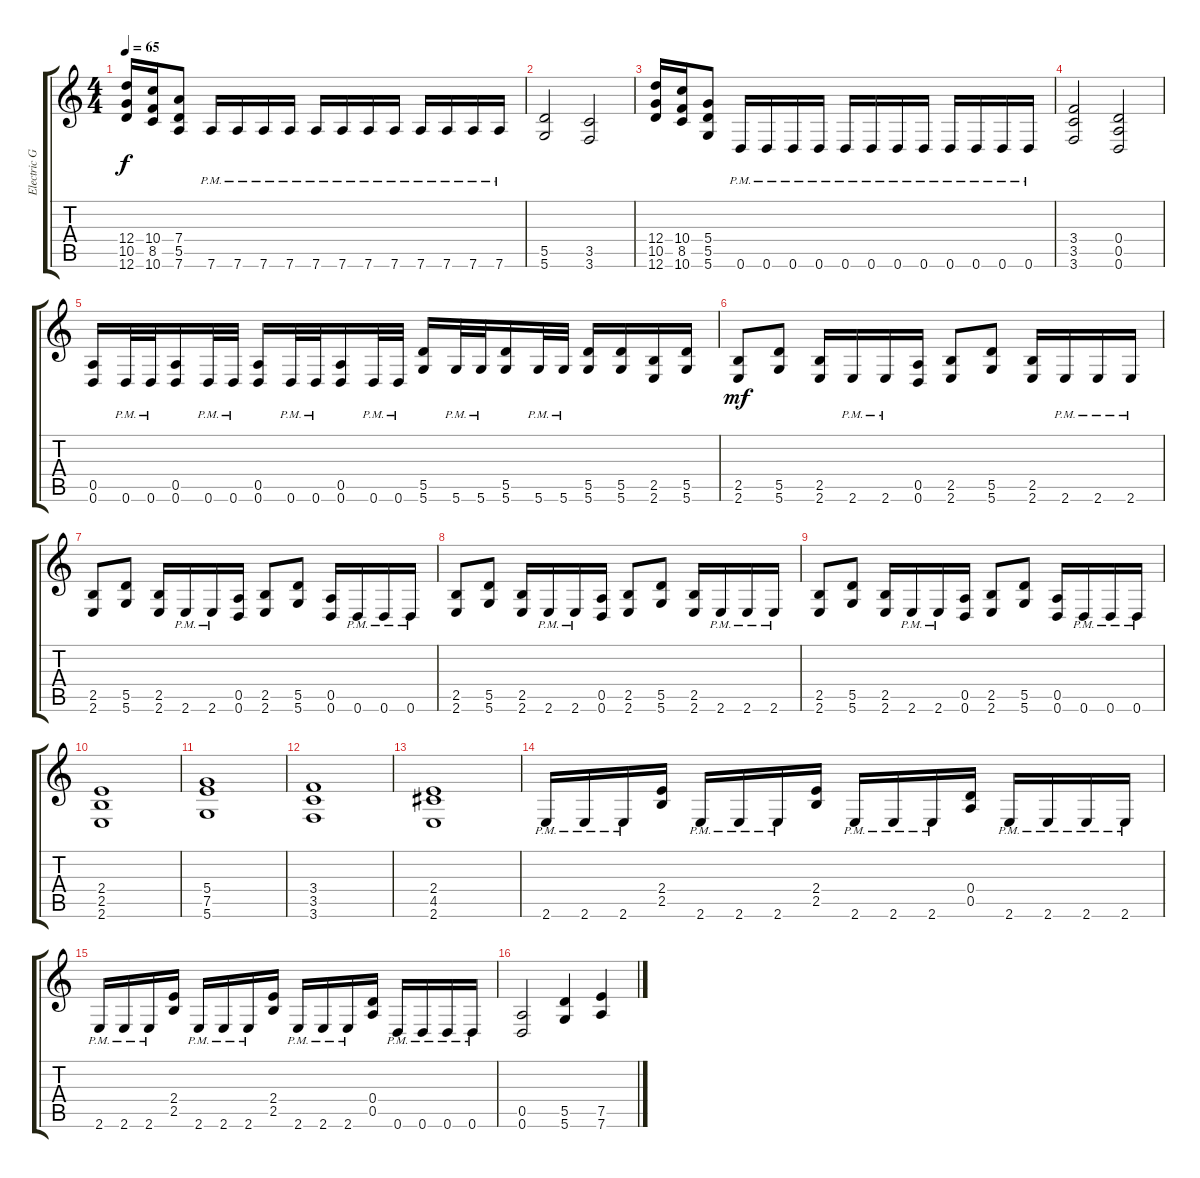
\track ("Electric Guitar R" "Electric G") {instrument distortionguitar}
\staff {score tabs}
\tuning (E4 B3 G3 D3 A2 D2) {hide}
\ts (4 4)
\tempo 65
\clef g2
\ks c
(12.4 10.5 12.6).16{dy f} (10.4 8.5 10.6).16 (7.4 5.5 7.6).8 7.6{pm}.16 7.6{pm}.16 7.6{pm}.16 7.6{pm}.16 7.6{pm}.16 7.6{pm}.16 7.6{pm}.16 7.6{pm}.16 7.6{pm}.16 7.6{pm}.16 7.6{pm}.16 7.6{pm}.16 |
(5.5 5.6).2 (3.5 3.6).2 |
(12.4 10.5 12.6).16 (10.4 8.5 10.6).16 (5.4 5.5 5.6).8 0.6{pm}.16 0.6{pm}.16 0.6{pm}.16 0.6{pm}.16 0.6{pm}.16 0.6{pm}.16 0.6{pm}.16 0.6{pm}.16 0.6{pm}.16 0.6{pm}.16 0.6{pm}.16 0.6{pm}.16 |
(3.4 3.5 3.6).2 (0.4 0.5 0.6).2 |
(0.5 0.6).16 0.6{pm}.32 0.6{pm}.32 (0.5 0.6).16 0.6{pm}.32 0.6{pm}.32 (0.5 0.6).16 0.6{pm}.32 0.6{pm}.32 (0.5 0.6).16 0.6{pm}.32 0.6{pm}.32 (5.5 5.6).16 5.6{pm}.32 5.6{pm}.32 (5.5 5.6).16 5.6{pm}.32 5.6{pm}.32 (5.5 5.6).16 (5.5 5.6).16 (2.5 2.6).16 (5.5 5.6).16 |
(2.5 2.6).8{dy mf} (5.5 5.6).8 (2.5 2.6).16 2.6{pm}.16 2.6{pm}.16 (0.5 0.6).16 (2.5 2.6).8 (5.5 5.6).8 (2.5 2.6).16 2.6{pm}.16 2.6{pm}.16 2.6{pm}.16 |
(2.5 2.6).8 (5.5 5.6).8 (2.5 2.6).16 2.6{pm}.16 2.6{pm}.16 (0.5 0.6).16 (2.5 2.6).8 (5.5 5.6).8 (0.5 0.6).16 0.6{pm}.16 0.6{pm}.16 0.6{pm}.16 |
(2.5 2.6).8 (5.5 5.6).8 (2.5 2.6).16 2.6{pm}.16 2.6{pm}.16 (0.5 0.6).16 (2.5 2.6).8 (5.5 5.6).8 (2.5 2.6).16 2.6{pm}.16 2.6{pm}.16 2.6{pm}.16 |
(2.5 2.6).8 (5.5 5.6).8 (2.5 2.6).16 2.6{pm}.16 2.6{pm}.16 (0.5 0.6).16 (2.5 2.6).8 (5.5 5.6).8 (0.5 0.6).16 0.6{pm}.16 0.6{pm}.16 0.6{pm}.16 |
(2.4 2.5 2.6).1 |
(5.4 7.5 5.6).1 |
(3.4 3.5 3.6).1 |
(2.4 4.5 2.6).1 |
2.6{pm}.16 2.6{pm}.16 2.6{pm}.16 (2.4 2.5).16 2.6{pm}.16 2.6{pm}.16 2.6{pm}.16 (2.4 2.5).16 2.6{pm}.16 2.6{pm}.16 2.6{pm}.16 (0.4 0.5).16 2.6{pm}.16 2.6{pm}.16 2.6{pm}.16 2.6{pm}.16 |
2.6{pm}.16 2.6{pm}.16 2.6{pm}.16 (2.4 2.5).16 2.6{pm}.16 2.6{pm}.16 2.6{pm}.16 (2.4 2.5).16 2.6{pm}.16 2.6{pm}.16 2.6{pm}.16 (0.4 0.5).16 0.6{pm}.16 0.6{pm}.16 0.6{pm}.16 0.6{pm}.16 |
(0.5 0.6).2 (5.5 5.6).4 (7.5 7.6).4
